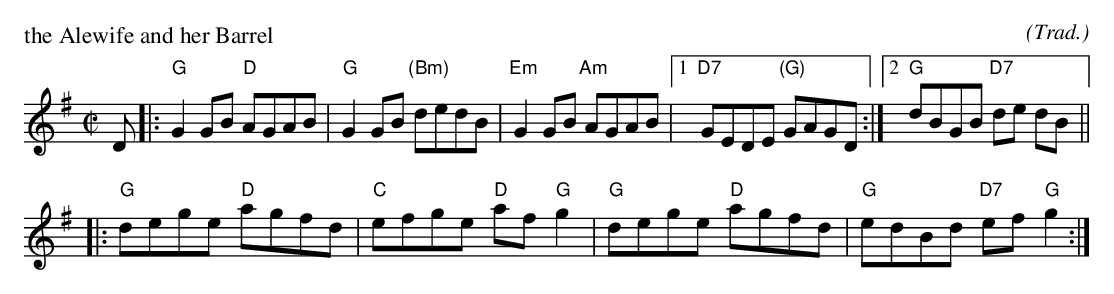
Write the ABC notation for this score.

X:1
P: the Alewife and her Barrel
C: (Trad.)
M: C|
L: 1/8
K: G
D |:\
"G"G2GB "D"AGAB | "G"G2GB "(Bm)"dedB |\
"Em"G2GB "Am"AGAB |1 "D7"GEDE "(G)"GAGD :|2 "G"dBGB "D7"de dB ||
|:\
"G"dege "D"agfd | "C"efge "D"af"G"g2 |\
"G"dege "D"agfd | "G"edBd "D7"ef"G"g2 :|
